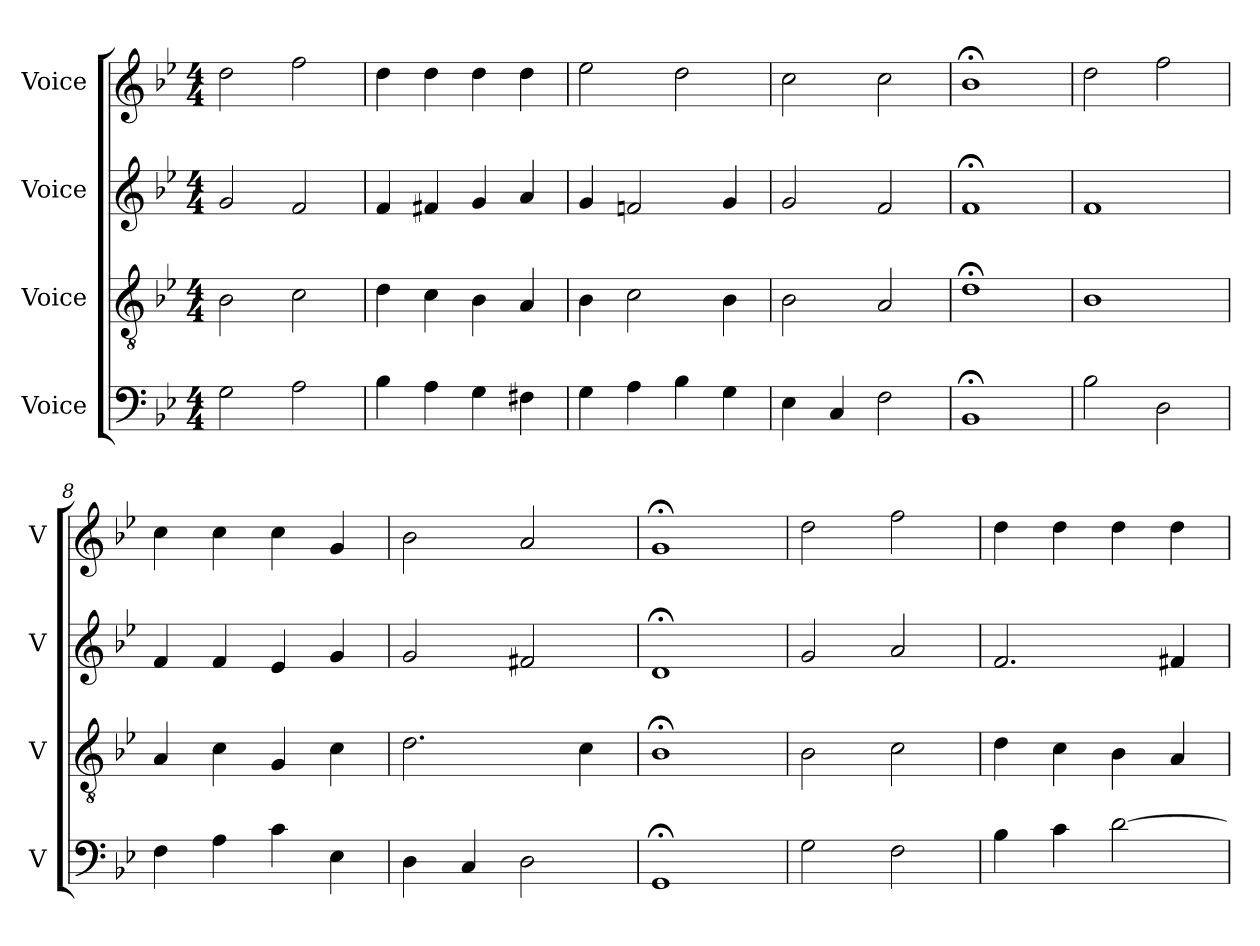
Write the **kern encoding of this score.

**kern	**kern	**kern	**kern
*part4	*part3	*part2	*part1
*staff4	*staff3	*staff2	*staff1
*I"Voice	*I"Voice	*I"Voice	*I"Voice
*I'V	*I'V	*I'V	*I'V
*clefF4	*clefGv2	*clefG2	*clefG2
*k[b-e-]	*k[b-e-]	*k[b-e-]	*k[b-e-]
*M4/4	*M4/4	*M4/4	*M4/4
=	=	=	=
2G	2B-	2g	2dd
2A	2c	2f	2ff
=3	=3	=3	=3
4B-	4d	4f	4dd
4A	4c	4f#X	4dd
4G	4B-	4g	4dd
4F#X	4A	4a	4dd
=4	=4	=4	=4
4G	4B-	4g	2ee-
4A	2c	2fn	.
4B-	.	.	2dd
4G	4B-	4g	.
=5	=5	=5	=5
4E-	2B-	2g	2cc
4C	.	.	.
2F	2A	2f	2cc
=6	=6	=6	=6
1BB-;<	1d;<	1f;<	1b-;<
=7	=7	=7	=7
2B-	1B-	1f	2dd
2D	.	.	2ff
=8	=8	=8	=8
4F	4A	4f	4cc
4A	4c	4f	4cc
4c	4G	4e-	4cc
4E-	4c	4g	4g
=9	=9	=9	=9
4D	2.d	2g	2b-
4C	.	.	.
2D	.	2f#X	2a
.	4c	.	.
=10	=10	=10	=10
1GG;<	1B-;<	1d;<	1g;<
=11	=11	=11	=11
2G	2B-	2g	2dd
2F	2c	2a	2ff
=12	=12	=12	=12
4B-	4d	2.f	4dd
4c	4c	.	4dd
[2d	4B-	.	4dd
.	4A	4f#X	4dd
=	=	=	=
*-	*-	*-	*-
